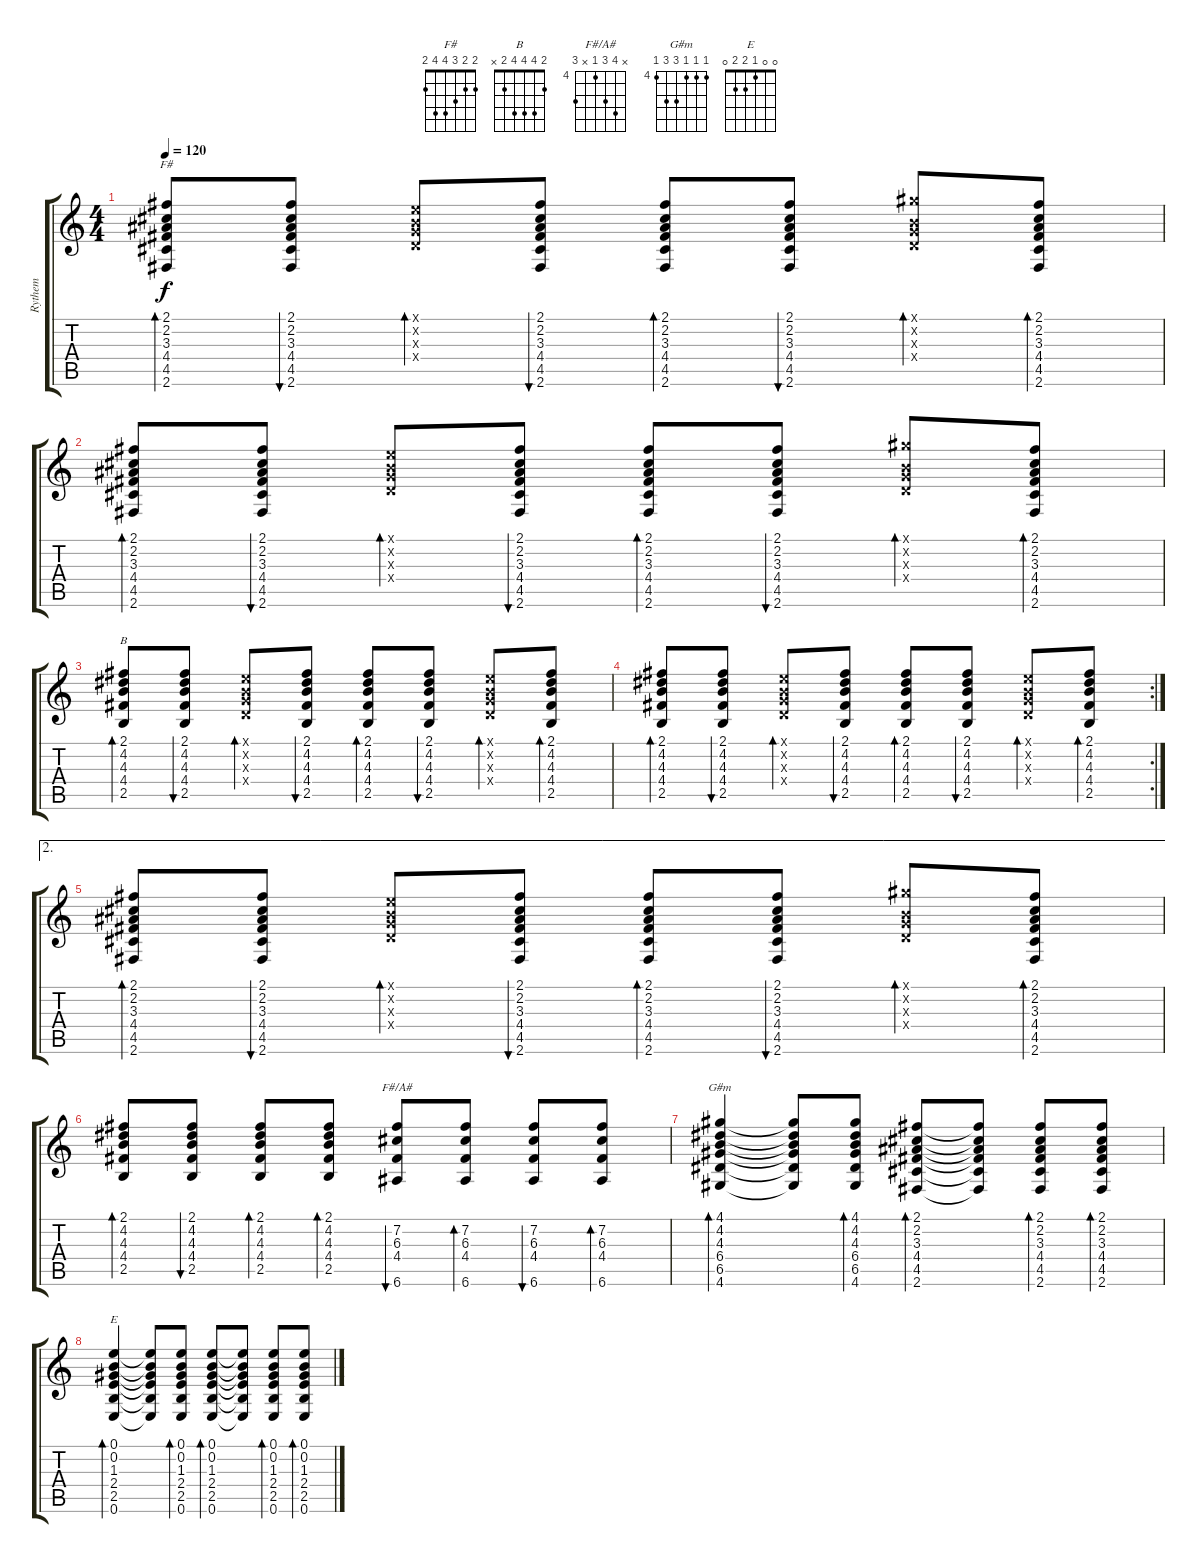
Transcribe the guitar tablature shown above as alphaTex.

\track ("Rythem" "Rythem") {instrument acousticguitarsteel}
\staff {score tabs}
\tuning (E4 B3 G3 D3 A2 E2) {hide}
\chord ("F#" 2 2 3 4 4 2)
\chord ("B" 2 4 4 4 2 x)
\chord ("F#/A#" x 7 6 4 x 6) {firstfret 4}
\chord ("G#m" 4 4 4 6 6 4) {firstfret 4}
\chord ("E" 0 0 1 2 2 0)
\ts (4 4)
\tempo 120
\clef g2
\ks c
(2.1 2.2 3.3 4.4 4.5 2.6).8{bd 60 ch "F#" dy f} (2.1 2.2 3.3 4.4 4.5 2.6).8{bu 60} (0.1{x} 0.2{x} 0.3{x} 0.4{x}).8{bd 60} (2.1 2.2 3.3 4.4 4.5 2.6).8{bu 60} (2.1 2.2 3.3 4.4 4.5 2.6).8{bd 60} (2.1 2.2 3.3 4.4 4.5 2.6).8{bu 60} (4.1{x} 0.2{x} 0.3{x} 0.4{x}).8{bd 60} (2.1 2.2 3.3 4.4 4.5 2.6).8{bd 60} |
(2.1 2.2 3.3 4.4 4.5 2.6).8{bd 60} (2.1 2.2 3.3 4.4 4.5 2.6).8{bu 60} (0.1{x} 0.2{x} 0.3{x} 0.4{x}).8{bd 60} (2.1 2.2 3.3 4.4 4.5 2.6).8{bu 60} (2.1 2.2 3.3 4.4 4.5 2.6).8{bd 60} (2.1 2.2 3.3 4.4 4.5 2.6).8{bu 60} (4.1{x} 0.2{x} 0.3{x} 0.4{x}).8{bd 60} (2.1 2.2 3.3 4.4 4.5 2.6).8{bd 60} |
(2.1 4.2 4.3 4.4 2.5).8{bd 60 ch "B"} (2.1 4.2 4.3 4.4 2.5).8{bu 60} (0.1{x} 0.2{x} 0.3{x} 0.4{x}).8{bd 60} (2.1 4.2 4.3 4.4 2.5).8{bu 60} (2.1 4.2 4.3 4.4 2.5).8{bd 60} (2.1 4.2 4.3 4.4 2.5).8{bu 60} (0.1{x} 0.2{x} 0.3{x} 0.4{x}).8{bd 60} (2.1 4.2 4.3 4.4 2.5).8{bd 60} |
\rc 2
(2.1 4.2 4.3 4.4 2.5).8{bd 60} (2.1 4.2 4.3 4.4 2.5).8{bu 60} (0.1{x} 0.2{x} 0.3{x} 0.4{x}).8{bd 60} (2.1 4.2 4.3 4.4 2.5).8{bu 60} (2.1 4.2 4.3 4.4 2.5).8{bd 60} (2.1 4.2 4.3 4.4 2.5).8{bu 60} (0.1{x} 0.2{x} 0.3{x} 0.4{x}).8{bd 60} (2.1 4.2 4.3 4.4 2.5).8{bd 60} |
\ae 2
(2.1 2.2 3.3 4.4 4.5 2.6).8{bd 60} (2.1 2.2 3.3 4.4 4.5 2.6).8{bu 60} (0.1{x} 0.2{x} 0.3{x} 0.4{x}).8{bd 60} (2.1 2.2 3.3 4.4 4.5 2.6).8{bu 60} (2.1 2.2 3.3 4.4 4.5 2.6).8{bd 60} (2.1 2.2 3.3 4.4 4.5 2.6).8{bu 60} (4.1{x} 0.2{x} 0.3{x} 0.4{x}).8{bd 60} (2.1 2.2 3.3 4.4 4.5 2.6).8{bd 60} |
(2.1 4.2 4.3 4.4 2.5).8{bd 60} (2.1 4.2 4.3 4.4 2.5).8{bu 60} (2.1 4.2 4.3 4.4 2.5).8{bd 60} (2.1 4.2 4.3 4.4 2.5).8{bd 60} (7.2 6.3 4.4 6.6).8{bu 60 ch "F#/A#"} (7.2 6.3 4.4 6.6).8{bd 60} (7.2 6.3 4.4 6.6).8{bu 60} (7.2 6.3 4.4 6.6).8{bd 60} |
(4.1 4.2 4.3 6.4 6.5 4.6).4{bd 60 ch "G#m"} (4.1{t} 4.2{t} 4.3{t} 6.4{t} 6.5{t} 4.6{t}).8 (4.1 4.2 4.3 6.4 6.5 4.6).8{bd 60} (2.1 2.2 3.3 4.4 4.5 2.6).8{bd 60} (2.1{t} 2.2{t} 3.3{t} 4.4{t} 4.5{t} 2.6{t}).8 (2.1 2.2 3.3 4.4 4.5 2.6).8{bd 60} (2.1 2.2 3.3 4.4 4.5 2.6).8{bd 60} |
(0.1 0.2 1.3 2.4 2.5 0.6).4{bd 60 ch "E"} (0.1{t} 0.2{t} 1.3{t} 2.4{t} 2.5{t} 0.6{t}).8 (0.1 0.2 1.3 2.4 2.5 0.6).8{bd 60} (0.1 0.2 1.3 2.4 2.5 0.6).8{bd 60} (0.1{t} 0.2{t} 1.3{t} 2.4{t} 2.5{t} 0.6{t}).8 (0.1 0.2 1.3 2.4 2.5 0.6).8{bd 60} (0.1 0.2 1.3 2.4 2.5 0.6).8{bd 60}
